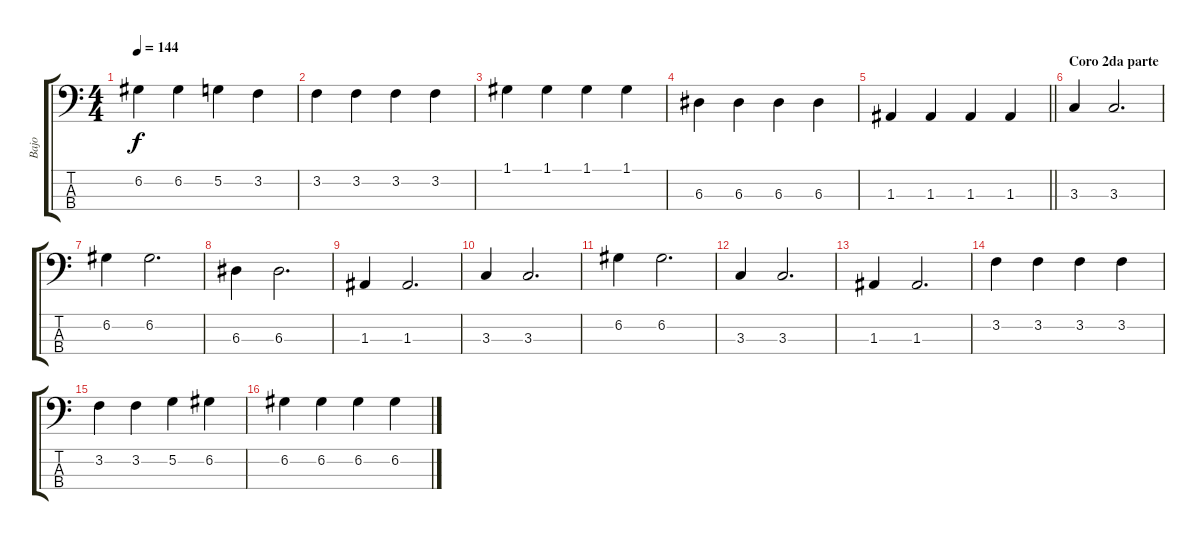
\track ("Bajo" "Bajo") {instrument electricbassfinger}
\staff {score tabs}
\tuning (G2 D2 A1 E1) {hide}
\ts (4 4)
\tempo 144
\clef f4
\ks c
6.2.4{dy f} 6.2.4 5.2.4 3.2.4 |
3.2.4 3.2.4 3.2.4 3.2.4 |
1.1.4 1.1.4 1.1.4 1.1.4 |
6.3.4 6.3.4 6.3.4 6.3.4 |
\barLineRight lightlight
1.3.4 1.3.4 1.3.4 1.3.4 |
\section ("" "Coro 2da parte")
3.3.4 3.3.2{d} |
6.2.4 6.2.2{d} |
6.3.4 6.3.2{d} |
1.3.4 1.3.2{d} |
3.3.4 3.3.2{d} |
6.2.4 6.2.2{d} |
3.3.4 3.3.2{d} |
1.3.4 1.3.2{d} |
3.2.4 3.2.4 3.2.4 3.2.4 |
3.2.4 3.2.4 5.2.4 6.2.4 |
6.2.4 6.2.4 6.2.4 6.2.4
